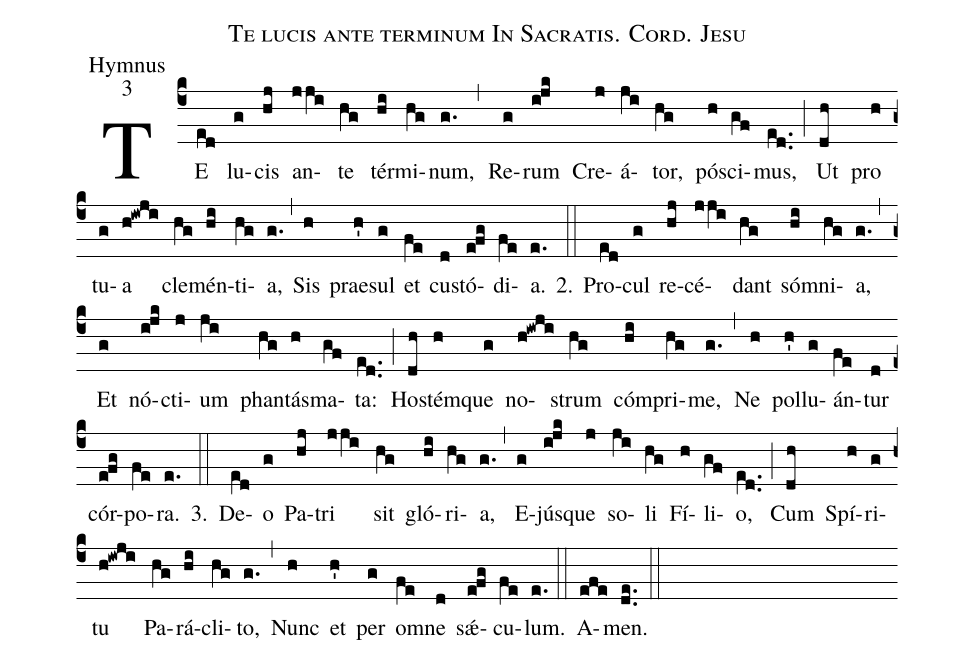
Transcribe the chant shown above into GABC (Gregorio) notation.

name:Te lucis ante terminum In Sacratis. Cord. Jesu;
office-part:Hymnus;
mode:3;
%%
(c4) TE(ed) lu(g)cis(hj) an(jji)te(hg) tér(hi)mi(hg)num,(g.) (,) Re(g)rum(i!jk) Cre(j)á(ji)tor,(hg) pó(h)sci(gf)mus,(ed..) (;) Ut(dh) pro(h) tu(g)a(h!iwji) cle(hg)mén(hi)ti(hg)a,(g.) (,) Sis(h) prae(h')sul(g) et(fe) cu(d)stó(e!fg)di(fe)a.(e.) 2.(::) Pro(ed)cul(g) re(hj)cé(jji)dant(hg) só(hi)mni(hg)a,(g.) (,) Et(g) nó(i!jk)cti(j)um(ji) phan(hg)tá(h)sma(gf)ta:(ed..) (;) Ho(dh)stém(h)que(g) no(h!iwji)strum(hg) cóm(hi)pri(hg)me,(g.) (,) Ne(h) pol(h')lu(g)án(fe)tur(d) cór(e!fg)po(fe)ra.(e.)
3.(::) De(e[ll:1]d)o(g) Pa(hj)tri(jji) sit(hg) gló(hi)ri(hg)a,(g.) (,)
E(g)jús(ijk)que(j) so(ji)li(hg) Fí(h)li(gf)o,(e[ll:1]d..) (;)
Cum(dh) Spí(h)ri(g)tu(h!iwji) Pa(hg)rá(hi)cli(hg)to,(g.) (,)
Nunc(h) et(h') per(g) om(fe)ne(d) sǽ(efg)cu(fe)lum.(e.) (::)
A(efe)men.(de..) (::)
